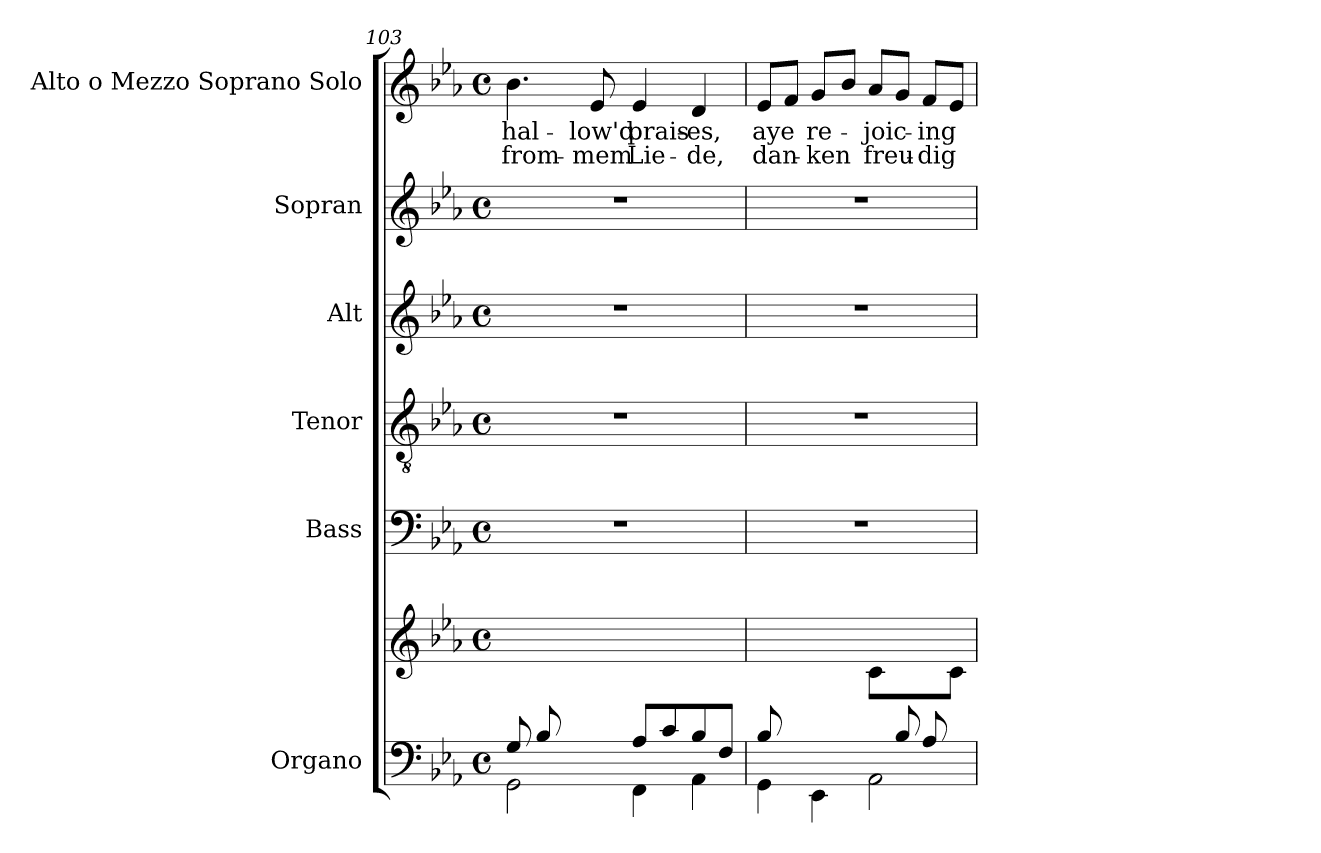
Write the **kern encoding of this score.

**kern	**kern	**kern	**kern	**kern	**kern	**kern	**text	**text
*part6	*part6	*part5	*part4	*part3	*part2	*part1	*part1	*part1
*staff7	*staff6	*staff5	*staff4	*staff3	*staff2	*staff1	*staff1	*staff1
*I"Organo	*	*I"Bass	*I"Tenor	*I"Alt	*I"Sopran	*I"Alto o Mezzo Soprano Solo	*	*
*	*	*I'B	*I'T	*I'A	*I'S	*I'S o l o	*	*
*clefF4	*clefG2	*clefF4	*clefGv2	*clefG2	*clefG2	*clefG2	*	*
*k[b-e-a-]	*k[b-e-a-]	*k[b-e-a-]	*k[b-e-a-]	*k[b-e-a-]	*k[b-e-a-]	*k[b-e-a-]	*	*
*M4/4	*M4/4	*M4/4	*M4/4	*M4/4	*M4/4	*M4/4	*	*
*met(c)	*met(c)	*met(c)	*met(c)	*met(c)	*met(c)	*met(c)	*	*
=103	=103	=103	=103	=103	=103	=103	=103	=103
*^	*	*	*	*	*	*	*	*
*	*^	*	*	*	*	*	*	*	*
!	!	!	!	!	!	!	!	!	!LO:LY:b	!LO:LY:b
(>8G/L	2rAyy	2GG\	4ryy	1r	1r	1r	1r	4.b-\	hal-	from-
8B-/	.	.	.	.	.	.	.	.	.	.
2.ryy	.	.	8d\	.	.	.	.	.	.	.
!	!	!	!	!	!	!	!	!	!LO:LY:b	!LO:LY:b
.	.	.	8e-\J)	.	.	.	.	8e-/	-low'd	-mem
!	!	!	!	!	!	!	!	!	!LO:LY:b	!LO:LY:b
.	8A-/L	4FF\	2ryy	.	.	.	.	4e-/	prais-	Lie-
.	8c/	.	.	.	.	.	.	.	.	.
!	!	!	!	!	!	!	!	!	!LO:LY:b	!LO:LY:b
.	8B-/	4AA-\	.	.	.	.	.	4d/	-es,	-de,
.	8F/J	.	.	.	.	.	.	.	.	.
*	*v	*v	*	*	*	*	*	*	*	*
=104	=104	=104	=104	=104	=104	=104	=104	=104	=104
!	!	!	!	!	!	!	!	!LO:LY:b	!LO:LY:b
(>8B-/L	4GG\	8ryy	1r	1r	1r	1r	8e-/L	aye	dan-
2ryy	.	8d\	.	.	.	.	8f/J	.	.
!	!	!	!	!	!	!	!	!LO:LY:b	!LO:LY:b
.	4EE-\	8e-\	.	.	.	.	8g/L	re-	-ken
.	.	8d-X\J	.	.	.	.	8b-/J	.	.
!	!	!	!	!	!	!	!	!LO:LY:b	!LO:LY:b
.	2AA-\	8c\L	.	.	.	.	8a-/L	-joic-	freu-
8B-/	.	4ryy	.	.	.	.	8g/J	.	.
!	!	!	!	!	!	!	!	!LO:LY:b	!LO:LY:b
8A-/	.	.	.	.	.	.	8f/L	-ing	-dig
8ryy	.	8c\J)	.	.	.	.	8e-/J	.	.
*v	*v	*	*	*	*	*	*	*	*
=	=	=	=	=	=	=	=	=
*-	*-	*-	*-	*-	*-	*-	*-	*-
